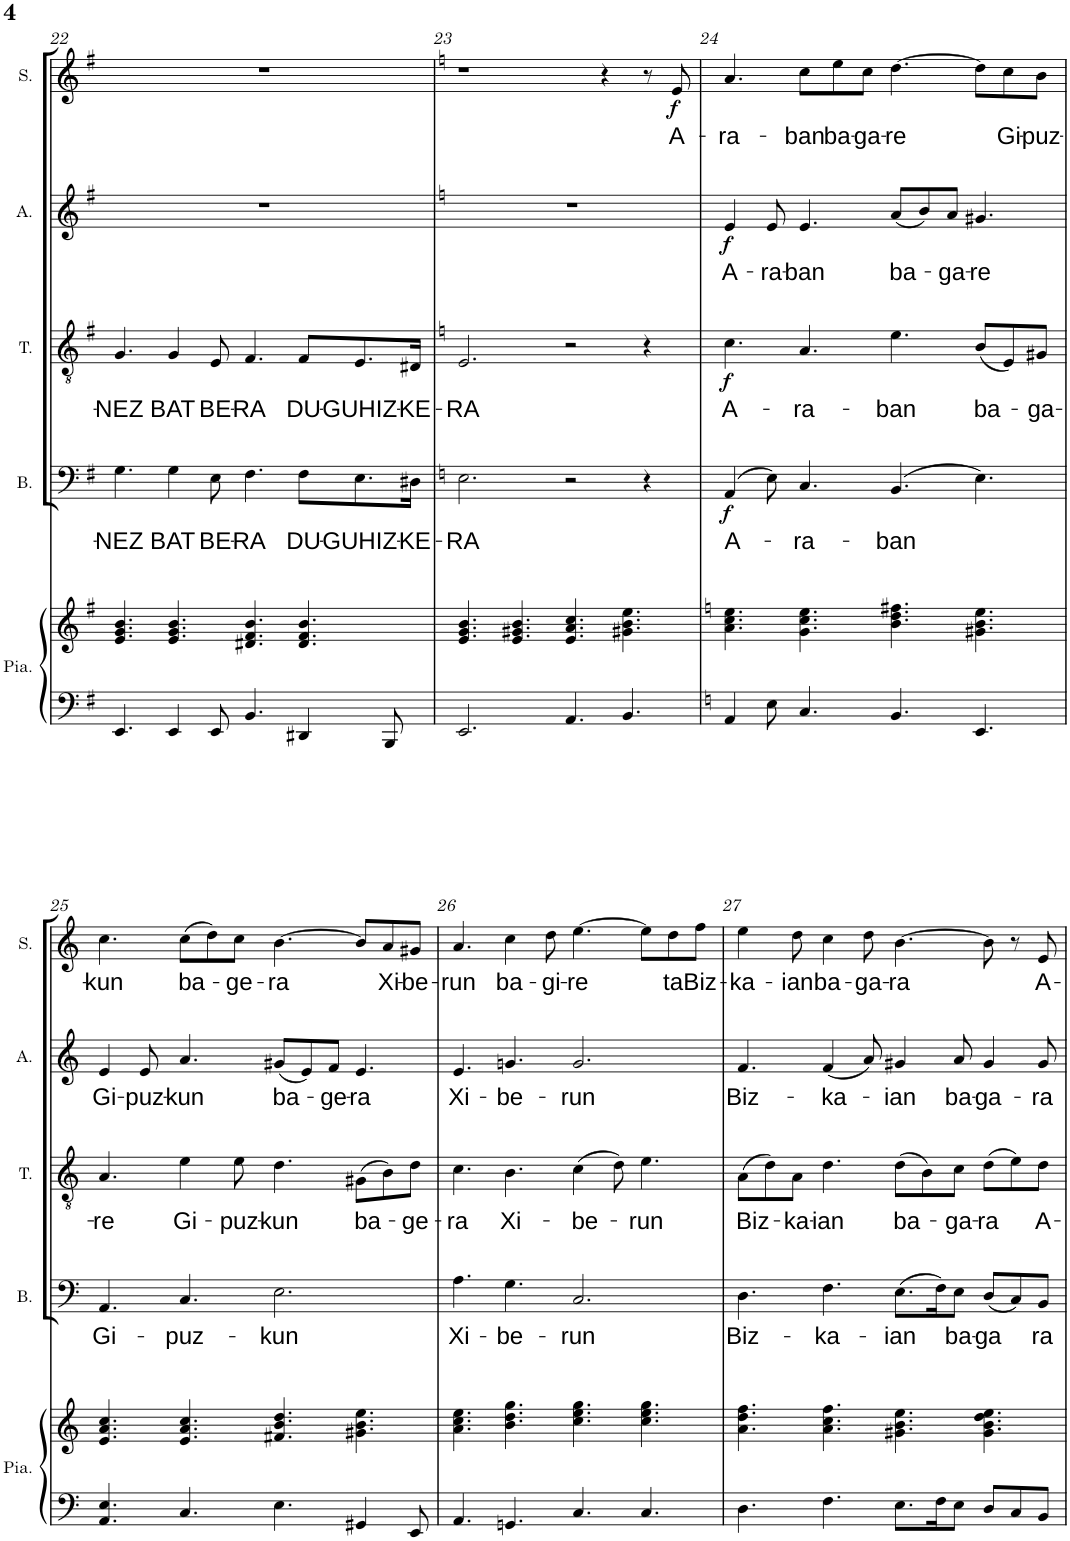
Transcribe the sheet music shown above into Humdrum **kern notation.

**kern	**kern	**kern	**text	**dynam	**kern	**text	**dynam	**kern	**text	**dynam	**kern	**text	**dynam
*part5	*part5	*part4	*part4	*part4	*part3	*part3	*part3	*part2	*part2	*part2	*part1	*part1	*part1
*staff6	*staff5	*staff4	*staff4	*staff4	*staff3	*staff3	*staff3	*staff2	*staff2	*staff2	*staff1	*staff1	*staff1
*I"Piano	*	*I"Basse	*	*	*I"Tenor	*	*	*I"Alto	*	*	*I"Soprano	*	*
*I'Pia.	*	*I'B.	*	*	*I'T.	*	*	*I'A.	*	*	*I'S.	*	*
!!LO:PB:g=z
*clefF4	*clefG2	*clefF4	*	*	*clefGv2	*	*	*clefG2	*	*	*clefG2	*	*
*k[f#]	*k[f#]	*k[f#]	*	*	*k[f#]	*	*	*k[f#]	*	*	*k[f#]	*	*
*M12/8	*M12/8	*M12/8	*	*	*M12/8	*	*	*M12/8	*	*	*M12/8	*	*
=22	=22	=22	=22	=22	=22	=22	=22	=22	=22	=22	=22	=22	=22
!	!	!	!LO:LY:b	!	!	!LO:LY:b	!	!	!	!	!	!	!
4.EE/	4.e/ 4.g/ 4.b/	4.G\	-NEZ	.	4.G/	-NEZ	.	1.r	.	.	1.r	.	.
!	!	!	!LO:LY:b	!	!	!LO:LY:b	!	!	!	!	!	!	!
4EE/	4.e/ 4.g/ 4.b/	4G\	BAT	.	4G/	BAT	.	.	.	.	.	.	.
!	!	!	!LO:LY:b	!	!	!LO:LY:b	!	!	!	!	!	!	!
8EE/	.	8E\	BE-	.	8E/	BE-	.	.	.	.	.	.	.
!	!	!	!LO:LY:b	!	!	!LO:LY:b	!	!	!	!	!	!	!
4.BB/	4.d#X/ 4.f#/ 4.b/	4.F#\	-RA	.	4.F#/	-RA	.	.	.	.	.	.	.
!	!	!	!LO:LY:b	!	!	!LO:LY:b	!	!	!	!	!	!	!
4DD#X/	4.d#/ 4.f#/ 4.b/	8F#\L	DU-	.	8F#/L	DU-	.	.	.	.	.	.	.
!	!	!	!LO:LY:b	!	!	!LO:LY:b	!	!	!	!	!	!	!
.	.	8.E\	-GUHIZ-	.	8.E/	-GUHIZ-	.	.	.	.	.	.	.
8BBB/	.	.	.	.	.	.	.	.	.	.	.	.	.
!	!	!	!LO:LY:b	!	!	!LO:LY:b	!	!	!	!	!	!	!
.	.	16D#X\Jk	-KE-	.	16D#X/Jk	-KE-	.	.	.	.	.	.	.
=23	=23	=23	=23	=23	=23	=23	=23	=23	=23	=23	=23	=23	=23
*	*	*k[]	*	*	*k[]	*	*	*k[]	*	*	*k[]	*	*
!	!	!	!LO:LY:b	!	!	!LO:LY:b	!	!	!	!	!	!	!
2.EE/	4.e/ 4.g/ 4.b/	2.E\	-RA	.	2.E/	-RA	.	1.r	.	.	1r	.	.
.	4.e/ 4.g#X/ 4.b/	.	.	.	.	.	.	.	.	.	.	.	.
4.AA/	4.e/ 4.a/ 4.cc/	2r	.	.	2r	.	.	.	.	.	.	.	.
.	.	.	.	.	.	.	.	.	.	.	4r	.	.
4.BB/	4.g#X\ 4.b\ 4.ee\	.	.	.	.	.	.	.	.	.	.	.	.
.	.	4r	.	.	4r	.	.	.	.	.	8r	.	.
!	!	!	!	!	!	!	!	!	!	!	!	!LO:LY:b	!LO:DY:b
.	.	.	.	.	.	.	.	.	.	.	8e/	A-	f
=24	=24	=24	=24	=24	=24	=24	=24	=24	=24	=24	=24	=24	=24
*k[]	*k[]	*k[]	*	*	*k[]	*	*	*k[]	*	*	*k[]	*	*
!	!	!	!LO:LY:b	!LO:DY:b	!	!LO:LY:b	!LO:DY:b	!	!LO:LY:b	!LO:DY:b	!	!LO:LY:b	!
4AA/	4.a\ 4.cc\ 4.ee\	(4AA/	A-	f	4.c\	A-	f	4e/	A-	f	4.a/	-ra-	.
!	!	!	!	!	!	!	!	!	!LO:LY:b	!	!	!	!
8E\	.	8E\)	.	.	.	.	.	8e/	-ra-	.	.	.	.
!	!	!	!LO:LY:b	!	!	!LO:LY:b	!	!	!LO:LY:b	!	!	!LO:LY:b	!
4.C/	4.g\ 4.cc\ 4.ee\	4.C/	-ra-	.	4.A/	-ra-	.	4.e/	-ban	.	8cc\L	-ban	.
!	!	!	!	!	!	!	!	!	!	!	!	!LO:LY:b	!
.	.	.	.	.	.	.	.	.	.	.	8ee\	ba-	.
!	!	!	!	!	!	!	!	!	!	!	!	!LO:LY:b	!
.	.	.	.	.	.	.	.	.	.	.	8cc\J	-ga-	.
!	!	!	!LO:LY:b	!	!	!LO:LY:b	!	!	!LO:LY:b	!	!	!LO:LY:b	!
4.BB/	4.b\ 4.dd\ 4.ff#X\	(4.BB/	-ban	.	4.e\	-ban	.	(8a/L	ba-	.	[4.dd\	-re	.
.	.	.	.	.	.	.	.	8b/)	.	.	.	.	.
!	!	!	!	!	!	!	!	!	!LO:LY:b	!	!	!	!
.	.	.	.	.	.	.	.	8a/J	-ga-	.	.	.	.
!	!	!	!	!	!	!LO:LY:b	!	!	!LO:LY:b	!	!	!	!
4.EE/	4.g#X\ 4.b\ 4.ee\	4.E\)	.	.	(8B/L	ba-	.	4.g#X/	-re	.	8dd\L]	.	.
!	!	!	!	!	!	!	!	!	!	!	!	!LO:LY:b	!
.	.	.	.	.	8E/)	.	.	.	.	.	8cc\	Gi-	.
!	!	!	!	!	!	!LO:LY:b	!	!	!	!	!	!LO:LY:b	!
.	.	.	.	.	8G#X/J	-ga-	.	.	.	.	8b\J	-puz-	.
!!LO:LB:g=z
=25	=25	=25	=25	=25	=25	=25	=25	=25	=25	=25	=25	=25	=25
!	!	!	!LO:LY:b	!	!	!LO:LY:b	!	!	!LO:LY:b	!	!	!LO:LY:b	!
4.AA/ 4.E/	4.e/ 4.a/ 4.cc/	4.AA/	Gi-	.	4.A/	-re	.	4e/	Gi-	.	4.cc\	-kun	.
!	!	!	!	!	!	!	!	!	!LO:LY:b	!	!	!	!
.	.	.	.	.	.	.	.	8e/	-puz-	.	.	.	.
!	!	!	!LO:LY:b	!	!	!LO:LY:b	!	!	!LO:LY:b	!	!	!LO:LY:b	!
4.C/	4.e/ 4.a/ 4.cc/	4.C/	-puz-	.	4e\	Gi-	.	4.a/	-kun	.	(8cc\L	ba-	.
.	.	.	.	.	.	.	.	.	.	.	8dd\)	.	.
!	!	!	!	!	!	!LO:LY:b	!	!	!	!	!	!LO:LY:b	!
.	.	.	.	.	8e\	-puz-	.	.	.	.	8cc\J	-ge-	.
!	!	!	!LO:LY:b	!	!	!LO:LY:b	!	!	!LO:LY:b	!	!	!LO:LY:b	!
4.E\	4.f#X/ 4.b/ 4.dd/	2.E\	-kun	.	4.d\	-kun	.	(8g#X/L	ba-	.	[4.b\	-ra	.
.	.	.	.	.	.	.	.	8e/)	.	.	.	.	.
!	!	!	!	!	!	!	!	!	!LO:LY:b	!	!	!	!
.	.	.	.	.	.	.	.	8f/J	-ge-	.	.	.	.
!	!	!	!	!	!	!LO:LY:b	!	!	!LO:LY:b	!	!	!	!
4GG#X/	4.g#X\ 4.b\ 4.ee\	.	.	.	(8G#X\L	ba-	.	4.e/	-ra	.	8b/L]	.	.
!	!	!	!	!	!	!	!	!	!	!	!	!LO:LY:b	!
.	.	.	.	.	8B\)	.	.	.	.	.	8a/	Xi-	.
!	!	!	!	!	!	!LO:LY:b	!	!	!	!	!	!LO:LY:b	!
8EE/	.	.	.	.	8d\J	-ge-	.	.	.	.	8g#X/J	-be-	.
=26	=26	=26	=26	=26	=26	=26	=26	=26	=26	=26	=26	=26	=26
!	!	!	!LO:LY:b	!	!	!LO:LY:b	!	!	!LO:LY:b	!	!	!LO:LY:b	!
4.AA/	4.a\ 4.cc\ 4.ee\	4.A\	Xi-	.	4.c\	-ra	.	4.e/	Xi-	.	4.a/	-run	.
!	!	!	!LO:LY:b	!	!	!LO:LY:b	!	!	!LO:LY:b	!	!	!LO:LY:b	!
4.GGn/	4.b\ 4.dd\ 4.gg\	4.G\	-be-	.	4.B\	Xi-	.	4.gn/	-be-	.	4cc\	ba-	.
!	!	!	!	!	!	!	!	!	!	!	!	!LO:LY:b	!
.	.	.	.	.	.	.	.	.	.	.	8dd\	-gi-	.
!	!	!	!LO:LY:b	!	!	!LO:LY:b	!	!	!LO:LY:b	!	!	!LO:LY:b	!
4.C/	4.cc\ 4.ee\ 4.gg\	2.C/	-run	.	(4c\	-be-	.	2.g/	-run	.	[4.ee\	-re	.
.	.	.	.	.	8d\)	.	.	.	.	.	.	.	.
!	!	!	!	!	!	!LO:LY:b	!	!	!	!	!	!	!
4.C/	4.cc\ 4.ee\ 4.gg\	.	.	.	4.e\	-run	.	.	.	.	8ee\L]	.	.
!	!	!	!	!	!	!	!	!	!	!	!	!LO:LY:b	!
.	.	.	.	.	.	.	.	.	.	.	8dd\	ta	.
!	!	!	!	!	!	!	!	!	!	!	!	!LO:LY:b	!
.	.	.	.	.	.	.	.	.	.	.	8ff\J	Biz-	.
=27	=27	=27	=27	=27	=27	=27	=27	=27	=27	=27	=27	=27	=27
!	!	!	!LO:LY:b	!	!	!LO:LY:b	!	!	!LO:LY:b	!	!	!LO:LY:b	!
4.D\	4.a\ 4.dd\ 4.ff\	4.D\	Biz-	.	(8A\L	Biz-	.	4.f/	Biz-	.	4ee\	-ka-	.
.	.	.	.	.	8d\)	.	.	.	.	.	.	.	.
!	!	!	!	!	!	!LO:LY:b	!	!	!	!	!	!LO:LY:b	!
.	.	.	.	.	8A\J	-ka-	.	.	.	.	8dd\	-ian	.
!	!	!	!LO:LY:b	!	!	!LO:LY:b	!	!	!LO:LY:b	!	!	!LO:LY:b	!
4.F\	4.a\ 4.cc\ 4.ff\	4.F\	-ka-	.	4.d\	-ian	.	(4f/	-ka-	.	4cc\	ba-	.
!	!	!	!	!	!	!	!	!	!	!	!	!LO:LY:b	!
.	.	.	.	.	.	.	.	8a/)	.	.	8dd\	-ga-	.
!	!	!	!LO:LY:b	!	!	!LO:LY:b	!	!	!LO:LY:b	!	!	!LO:LY:b	!
8.E\L	4.g#X\ 4.b\ 4.ee\	(8.E\L	-ian	.	(8d\L	ba-	.	4g#X/	-ian	.	[4.b\	-ra	.
.	.	.	.	.	8B\)	.	.	.	.	.	.	.	.
16F\K	.	16F\K)	.	.	.	.	.	.	.	.	.	.	.
!	!	!	!LO:LY:b	!	!	!LO:LY:b	!	!	!LO:LY:b	!	!	!	!
8E\J	.	8E\J	ba-	.	8c\J	-ga-	.	8a/	ba-	.	.	.	.
!	!	!	!LO:LY:b	!	!	!LO:LY:b	!	!	!LO:LY:b	!	!	!	!
8D/L	4.g#\ 4.b\ 4.dd\ 4.ee\	(8D/L	-ga	.	(8d\L	-ra	.	4g#/	-ga-	.	8b\]	.	.
8C/	.	8C/)	.	.	8e\)	.	.	.	.	.	8r	.	.
!	!	!	!LO:LY:b	!	!	!LO:LY:b	!	!	!LO:LY:b	!	!	!LO:LY:b	!
8BB/J	.	8BB/J	-ra	.	8d\J	A-	.	8g#/	-ra	.	8e/	A-	.
=	=	=	=	=	=	=	=	=	=	=	=	=	=
*-	*-	*-	*-	*-	*-	*-	*-	*-	*-	*-	*-	*-	*-
